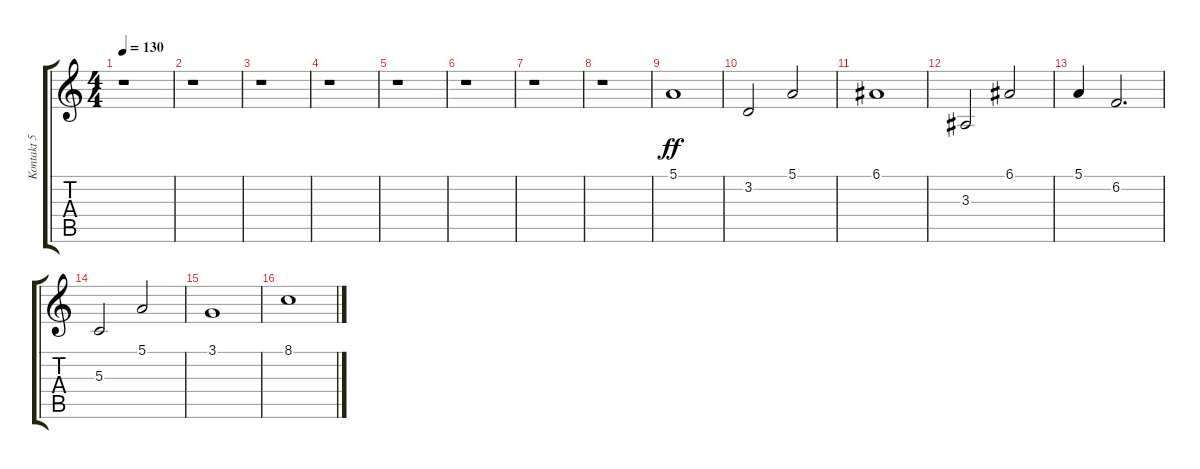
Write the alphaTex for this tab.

\track ("Kontakt 5 #5 (MIDI)" "Kontakt 5 ") {instrument synthbrass2}
\staff {score tabs}
\tuning (E4 B3 G3 D3 A2 E2) {hide}
\ts (4 4)
\tempo 130
\clef g2
\ks c
r.1{dy ff} |
r.1 |
r.1 |
r.1 |
r.1 |
r.1 |
r.1 |
r.1 |
5.1.1 |
3.2.2 5.1.2 |
6.1.1 |
3.3.2 6.1.2 |
5.1.4 6.2.2{d} |
5.3.2 5.1.2 |
3.1.1 |
8.1.1
